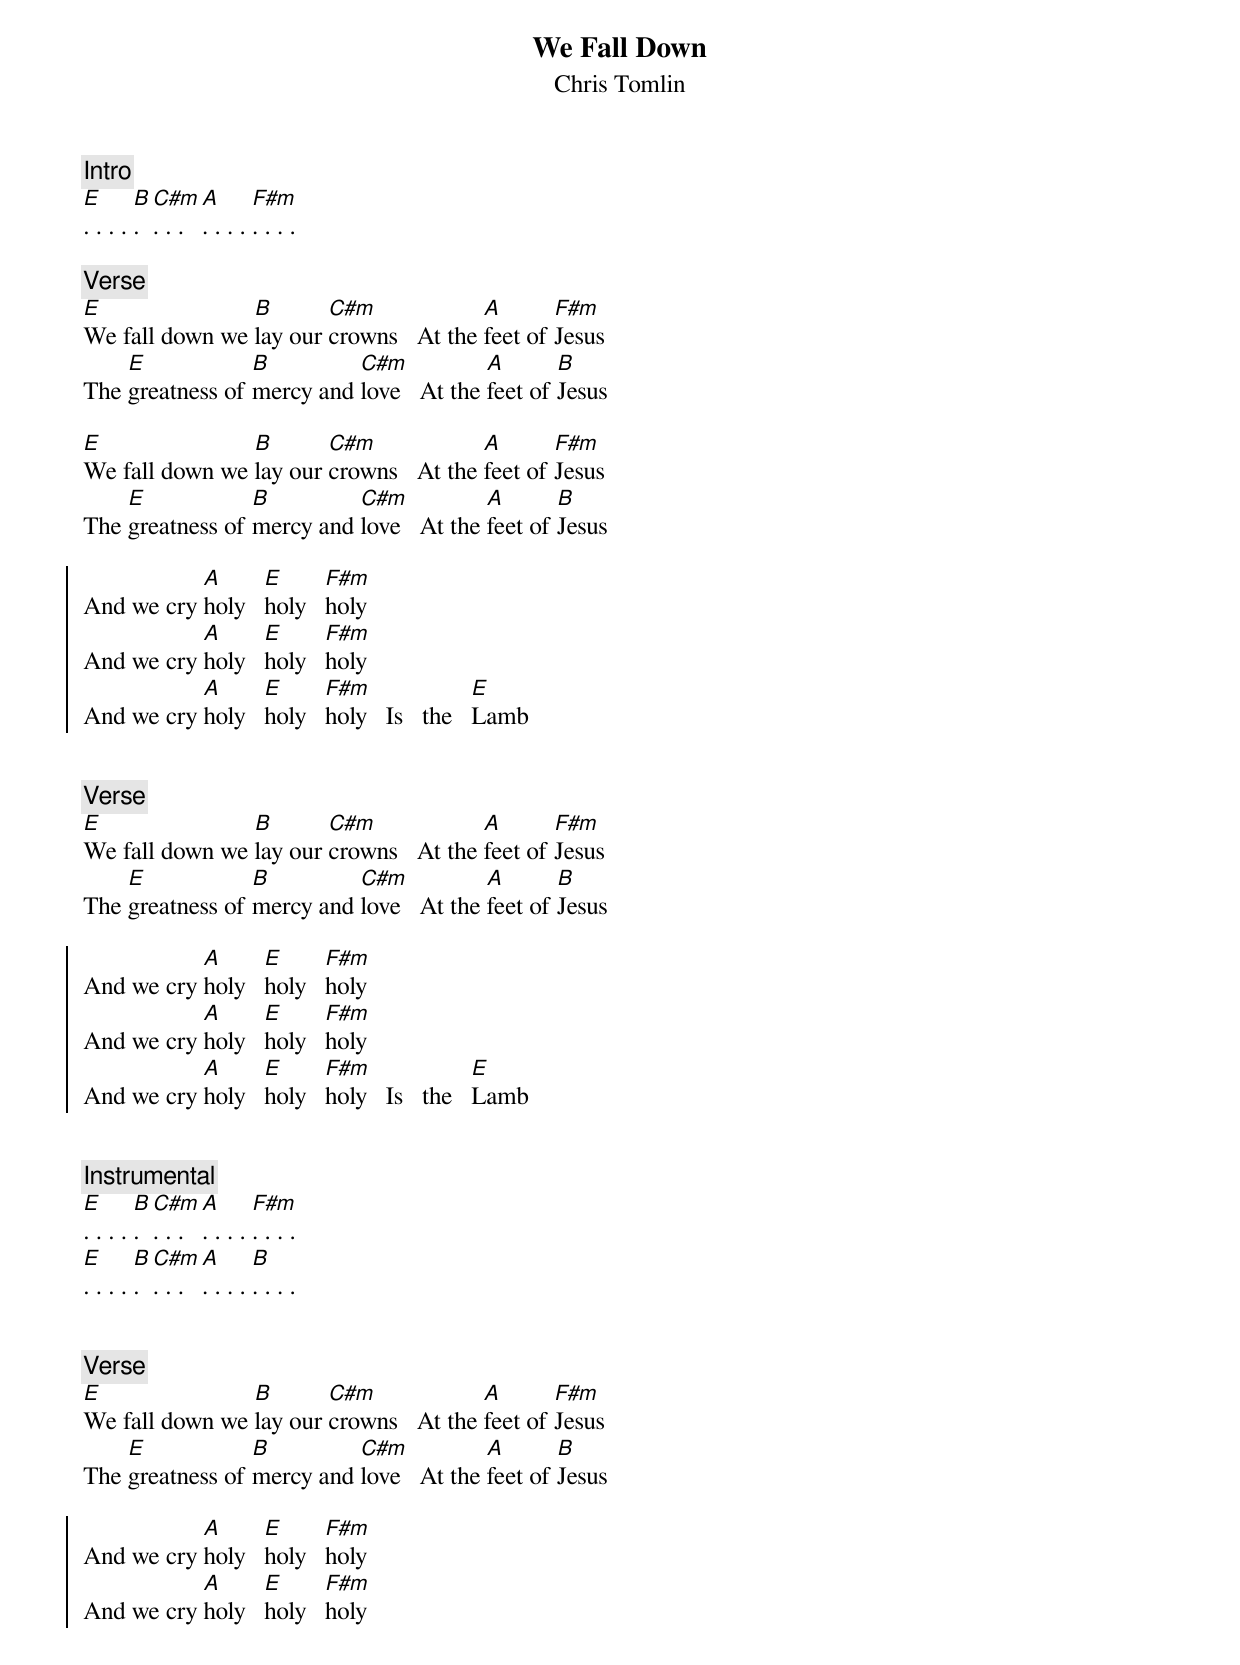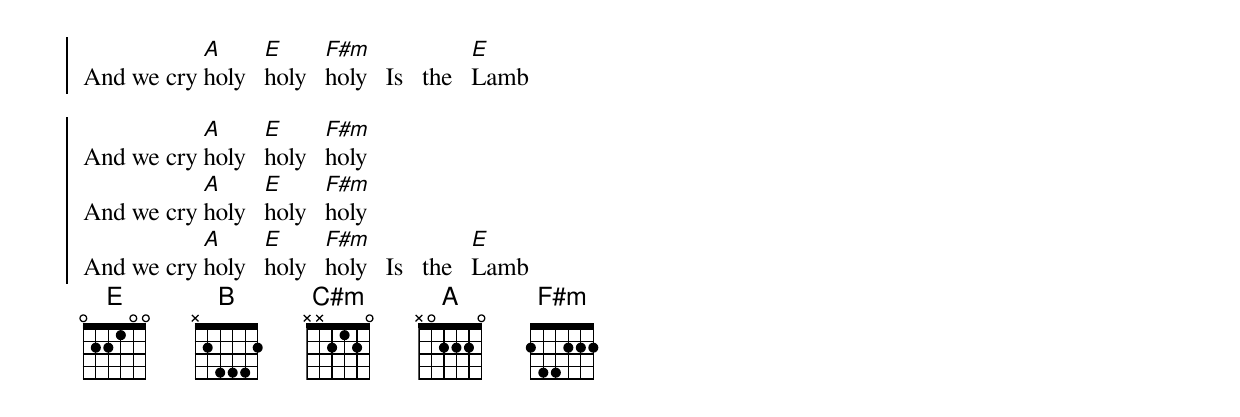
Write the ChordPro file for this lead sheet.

{title:We Fall Down}
{subtitle:Chris Tomlin}
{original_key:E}
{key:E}
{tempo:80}
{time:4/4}
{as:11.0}
{c:Intro}
[E]. . . . [B]. [C#m]. . . [A]. . . . [F#m]. . . .

{c:Verse}
[E]We fall down we [B]lay our [C#m]crowns   At the [A]feet of [F#m]Jesus
The [E]greatness of [B]mercy and [C#m]love   At the [A]feet of [B]Jesus

[E]We fall down we [B]lay our [C#m]crowns   At the [A]feet of [F#m]Jesus
The [E]greatness of [B]mercy and [C#m]love   At the [A]feet of [B]Jesus

{soc}
And we cry [A]holy   [E]holy   [F#m]holy
And we cry [A]holy   [E]holy   [F#m]holy
And we cry [A]holy   [E]holy   [F#m]holy   Is   the   [E]Lamb
{eoc}


{c:Verse}
[E]We fall down we [B]lay our [C#m]crowns   At the [A]feet of [F#m]Jesus
The [E]greatness of [B]mercy and [C#m]love   At the [A]feet of [B]Jesus

{soc}
And we cry [A]holy   [E]holy   [F#m]holy
And we cry [A]holy   [E]holy   [F#m]holy
And we cry [A]holy   [E]holy   [F#m]holy   Is   the   [E]Lamb
{eoc}


{c:Instrumental}
[E]. . . . [B]. [C#m]. . . [A]. . . . [F#m]. . . .
[E]. . . . [B]. [C#m]. . . [A]. . . . [B]. . . .


{c:Verse}
[E]We fall down we [B]lay our [C#m]crowns   At the [A]feet of [F#m]Jesus
The [E]greatness of [B]mercy and [C#m]love   At the [A]feet of [B]Jesus

{soc}
And we cry [A]holy   [E]holy   [F#m]holy
And we cry [A]holy   [E]holy   [F#m]holy
And we cry [A]holy   [E]holy   [F#m]holy   Is   the   [E]Lamb

And we cry [A]holy   [E]holy   [F#m]holy
And we cry [A]holy   [E]holy   [F#m]holy
And we cry [A]holy   [E]holy   [F#m]holy   Is   the   [E]Lamb
{eoc}
